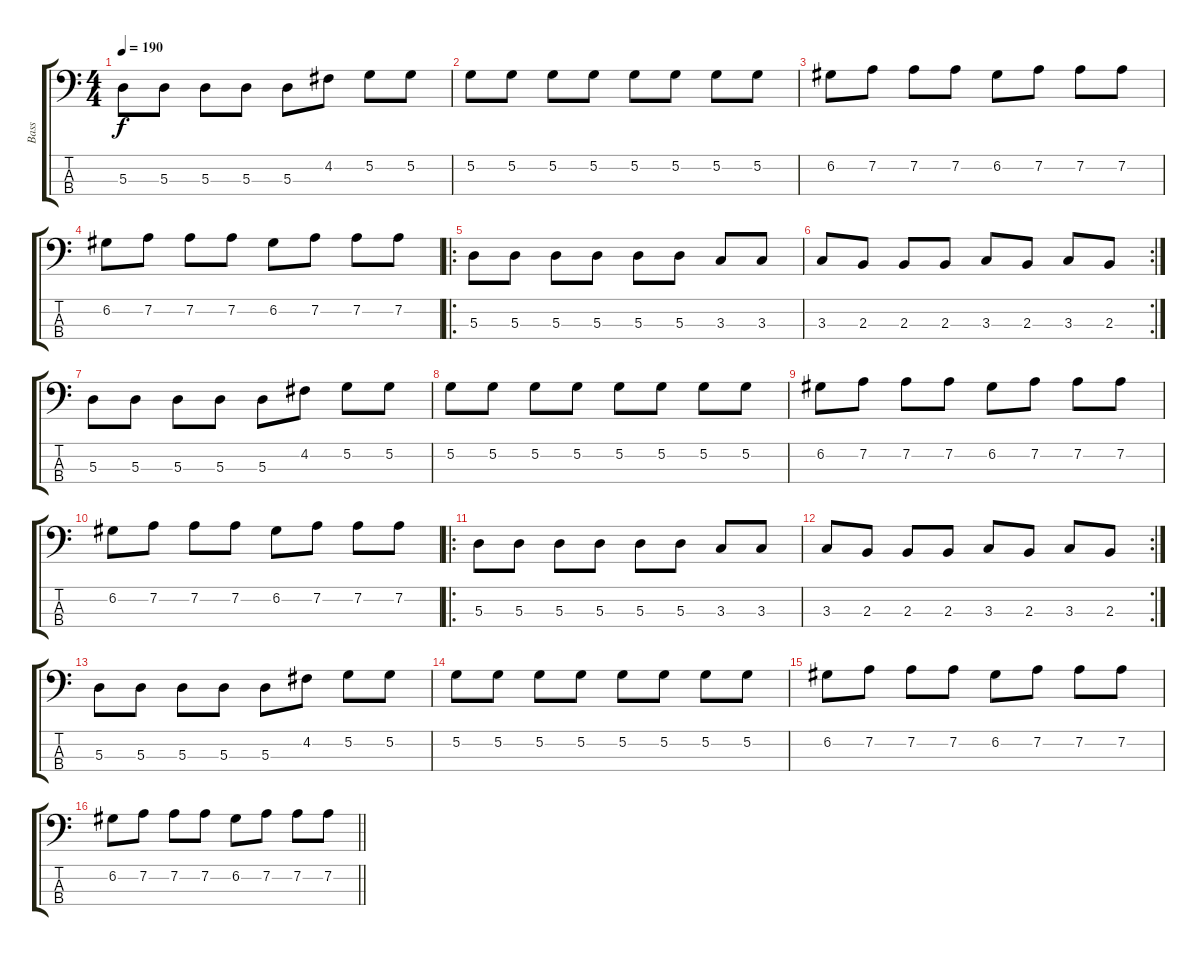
\track ("Bass" "Bass") {instrument electricbassfinger}
\staff {score tabs}
\tuning (G2 D2 A1 E1) {hide}
\ts (4 4)
\tempo 190
\clef f4
\ks c
5.3.8{dy f} 5.3.8 5.3.8 5.3.8 5.3.8 4.2.8 5.2.8 5.2.8 |
5.2.8 5.2.8 5.2.8 5.2.8 5.2.8 5.2.8 5.2.8 5.2.8 |
6.2.8 7.2.8 7.2.8 7.2.8 6.2.8 7.2.8 7.2.8 7.2.8 |
6.2.8 7.2.8 7.2.8 7.2.8 6.2.8 7.2.8 7.2.8 7.2.8 |
\ro
5.3.8 5.3.8 5.3.8 5.3.8 5.3.8 5.3.8 3.3.8 3.3.8 |
\rc 2
3.3.8 2.3.8 2.3.8 2.3.8 3.3.8 2.3.8 3.3.8 2.3.8 |
5.3.8 5.3.8 5.3.8 5.3.8 5.3.8 4.2.8 5.2.8 5.2.8 |
5.2.8 5.2.8 5.2.8 5.2.8 5.2.8 5.2.8 5.2.8 5.2.8 |
6.2.8 7.2.8 7.2.8 7.2.8 6.2.8 7.2.8 7.2.8 7.2.8 |
6.2.8 7.2.8 7.2.8 7.2.8 6.2.8 7.2.8 7.2.8 7.2.8 |
\ro
5.3.8 5.3.8 5.3.8 5.3.8 5.3.8 5.3.8 3.3.8 3.3.8 |
\rc 2
3.3.8 2.3.8 2.3.8 2.3.8 3.3.8 2.3.8 3.3.8 2.3.8 |
5.3.8 5.3.8 5.3.8 5.3.8 5.3.8 4.2.8 5.2.8 5.2.8 |
5.2.8 5.2.8 5.2.8 5.2.8 5.2.8 5.2.8 5.2.8 5.2.8 |
6.2.8 7.2.8 7.2.8 7.2.8 6.2.8 7.2.8 7.2.8 7.2.8 |
\barLineRight lightlight
6.2.8 7.2.8 7.2.8 7.2.8 6.2.8 7.2.8 7.2.8 7.2.8
